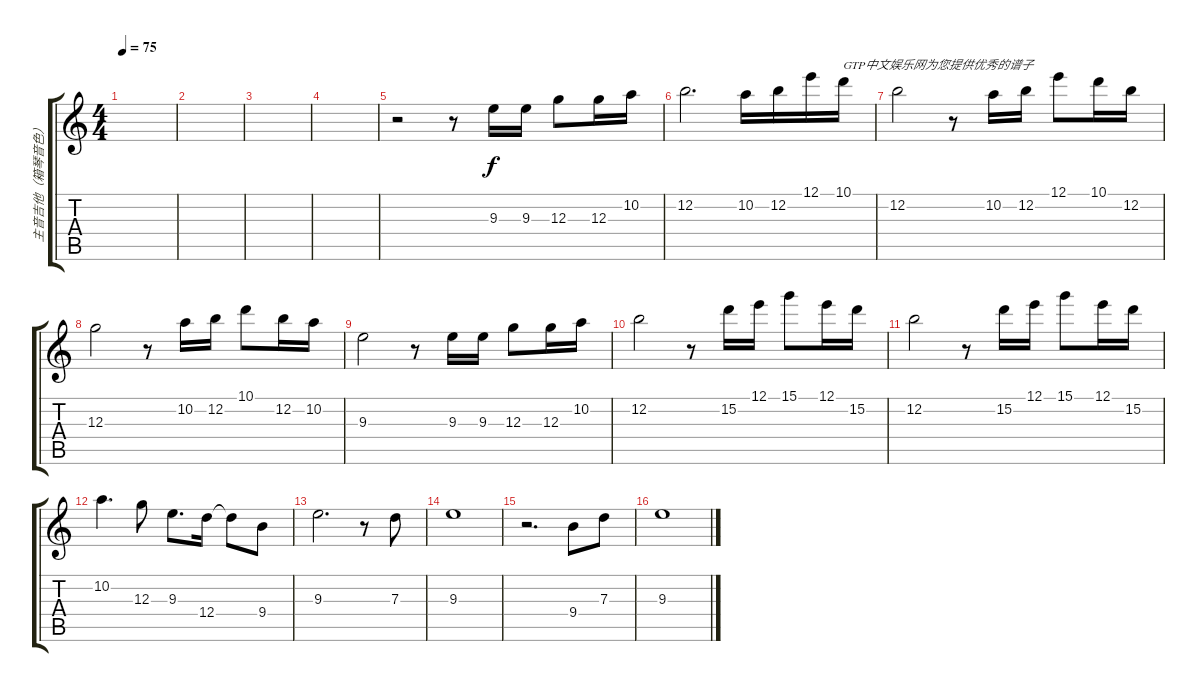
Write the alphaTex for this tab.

\track ("主音吉他（箱琴音色）" "主音吉他（箱琴音色）") {instrument acousticguitarsteel}
\staff {score tabs}
\tuning (E4 B3 G3 D3 A2 E2) {hide}
\ts (4 4)
\tempo 75
\clef g2
\ks c
|
|
|
|
r.2 r.8 9.3.16 9.3.16 12.3.8 12.3.16 10.2.16 |
12.2.2{d} 10.2.16 12.2.16 12.1.16 10.1.16{txt "GTP中文娱乐网为您提供优秀的谱子"} |
12.2.2 r.8 10.2.16 12.2.16 12.1.8 10.1.16 12.2.16 |
12.3.2 r.8 10.2.16 12.2.16 10.1.8 12.2.16 10.2.16 |
9.3.2 r.8 9.3.16 9.3.16 12.3.8 12.3.16 10.2.16 |
12.2.2 r.8 15.2.16 12.1.16 15.1.8 12.1.16 15.2.16 |
12.2.2 r.8 15.2.16 12.1.16 15.1.8 12.1.16 15.2.16 |
10.2.4{d} 12.3.8 9.3.8{d} 12.4.16 12.4{t}.8 9.4.8 |
9.3.2{d} r.8 7.3.8 |
9.3.1 |
r.2{d} 9.4.8 7.3.8 |
9.3.1
